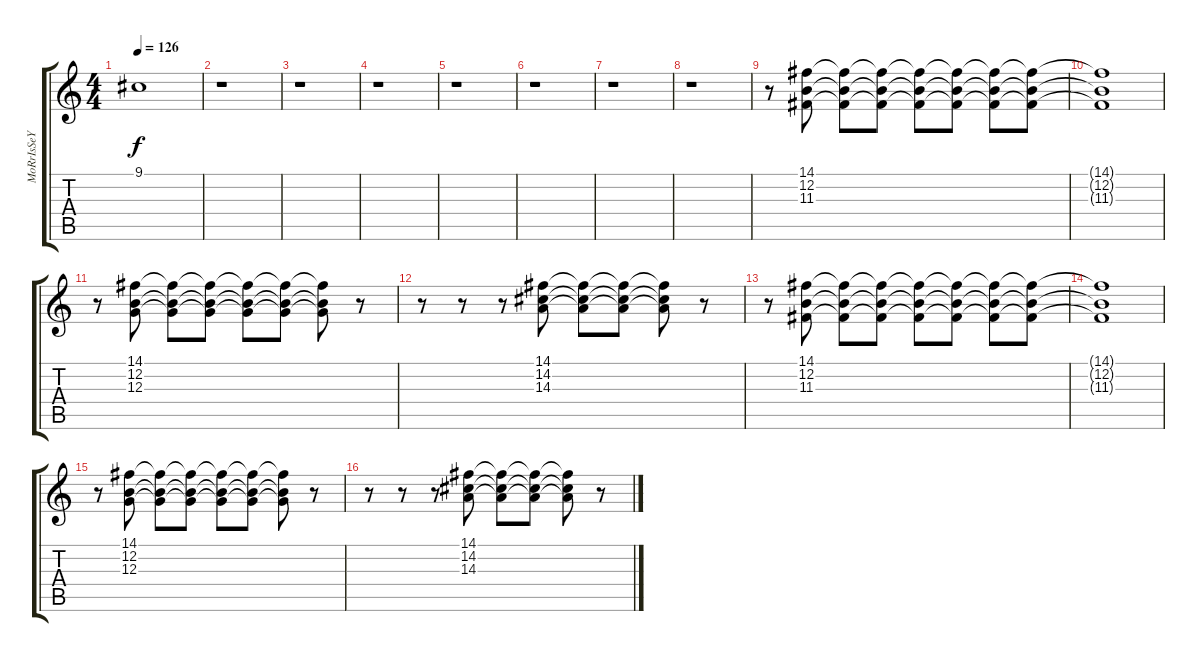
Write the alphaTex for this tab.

\track ("MoRrIsSeY" "MoRrIsSeY") {instrument flute}
\staff {score tabs}
\tuning (E4 B3 G3 D3 A2 E2) {hide}
\ts (4 4)
\tempo 126
\clef g2
\ks c
9.1{t}.1{dy f} |
r.1 |
r.1 |
r.1 |
r.1 |
r.1 |
r.1 |
r.1 |
r.8{volume 0 instrument fx4atmosphere} (14.1 12.2 11.3).8{volume 5} (14.1{t} 12.2{t} 11.3{t}).8 (14.1{t} 12.2{t} 11.3{t}).8{volume 8} (14.1{t} 12.2{t} 11.3{t}).8 (14.1{t} 12.2{t} 11.3{t}).8 (14.1{t} 12.2{t} 11.3{t}).8 (14.1{t} 12.2{t} 11.3{t}).8 |
(14.1{t} 12.2{t} 11.3{t}).1 |
r.8{volume 0 instrument fx4atmosphere} (14.1 12.2 12.3).8{volume 5} (14.1{t} 12.2{t} 12.3{t}).8 (14.1{t} 12.2{t} 12.3{t}).8{volume 7} (14.1{t} 12.2{t} 12.3{t}).8 (14.1{t} 12.2{t} 12.3{t}).8 (14.1{t} 12.2{t} 12.3{t}).8 r.8{volume 0} |
r.8 r.8 r.8 (14.1 14.2 14.3).8{volume 7} (14.1{t} 14.2{t} 14.3{t}).8 (14.1{t} 14.2{t} 14.3{t}).8 (14.1{t} 14.2{t} 14.3{t}).8 r.8{volume 0} |
r.8{volume 0 instrument fx4atmosphere} (14.1 12.2 11.3).8{volume 5} (14.1{t} 12.2{t} 11.3{t}).8 (14.1{t} 12.2{t} 11.3{t}).8{volume 8} (14.1{t} 12.2{t} 11.3{t}).8 (14.1{t} 12.2{t} 11.3{t}).8 (14.1{t} 12.2{t} 11.3{t}).8 (14.1{t} 12.2{t} 11.3{t}).8 |
(14.1{t} 12.2{t} 11.3{t}).1 |
r.8{volume 0 instrument fx4atmosphere} (14.1 12.2 12.3).8{volume 5} (14.1{t} 12.2{t} 12.3{t}).8 (14.1{t} 12.2{t} 12.3{t}).8{volume 7} (14.1{t} 12.2{t} 12.3{t}).8 (14.1{t} 12.2{t} 12.3{t}).8 (14.1{t} 12.2{t} 12.3{t}).8 r.8{volume 0} |
r.8 r.8 r.8 (14.1 14.2 14.3).8{volume 7} (14.1{t} 14.2{t} 14.3{t}).8 (14.1{t} 14.2{t} 14.3{t}).8 (14.1{t} 14.2{t} 14.3{t}).8 r.8{volume 0}
